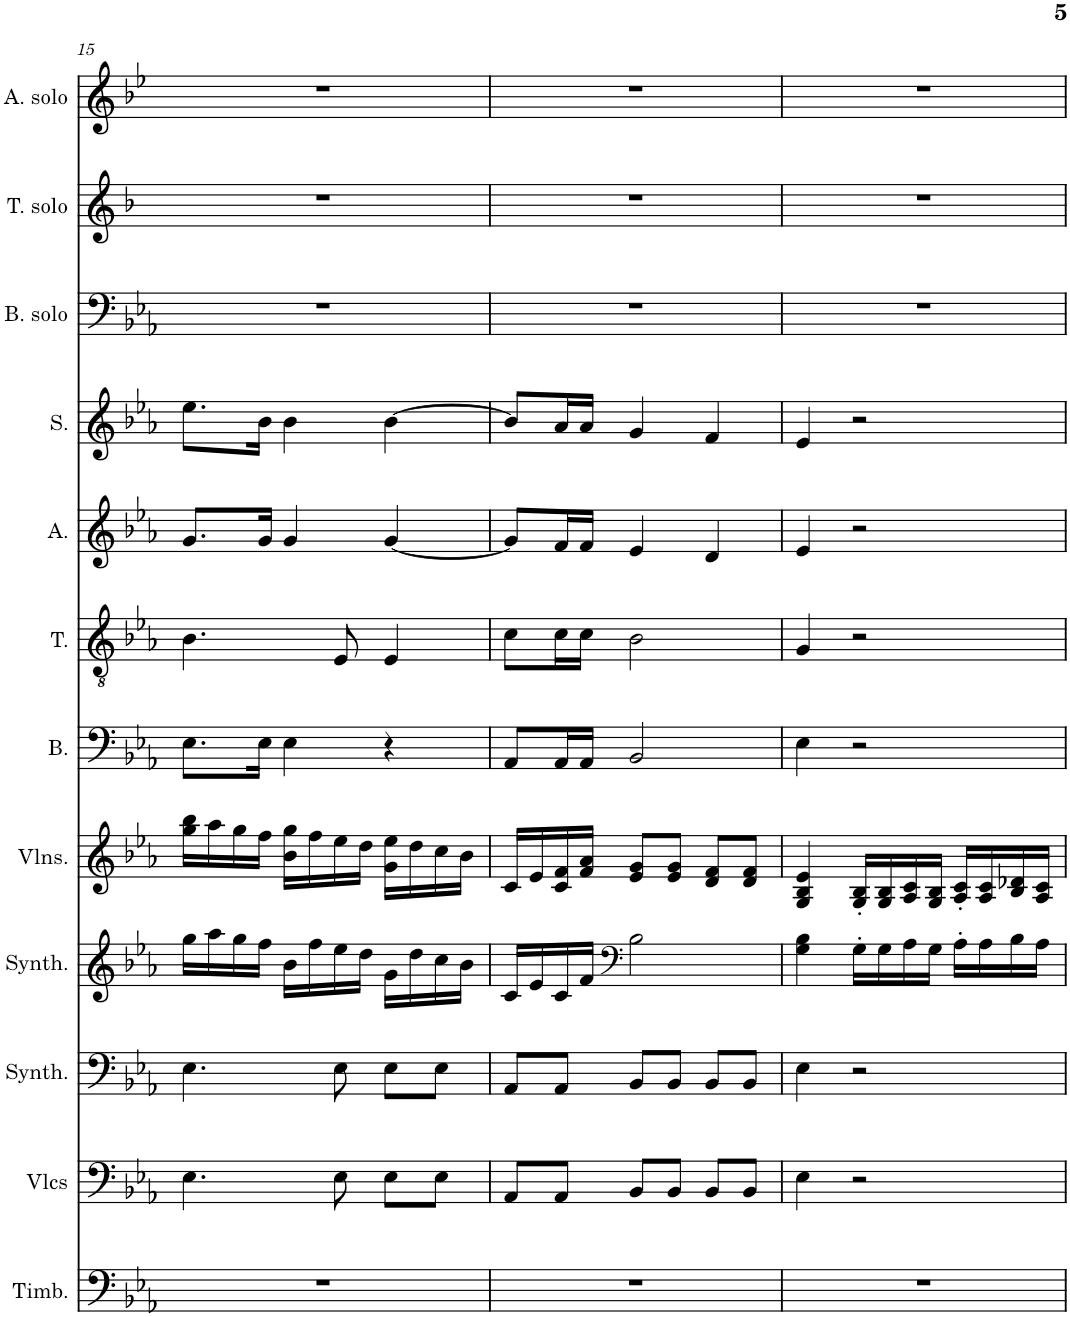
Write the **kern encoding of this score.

**kern	**kern	**kern	**kern	**kern	**kern	**kern	**kern	**kern	**kern	**kern	**kern
*part12	*part11	*part10	*part9	*part8	*part7	*part6	*part5	*part4	*part3	*part2	*part1
*staff12	*staff11	*staff10	*staff9	*staff8	*staff7	*staff6	*staff5	*staff4	*staff3	*staff2	*staff1
*I"Timbales, Staff-1	*I"Violoncelles, D'Bass/Strings, etc	*I"Synthétiseur d'instruments à cordes, Synth strings, etc	*I"Synthétiseur d'instruments à cordes, Synth strings 2	*I"Violons, 1st violins	*I"Basse	*I"Ténor	*I"Alto	*I"Soprano	*I"Basse Solo	*I"Tenor Solo	*I"Alto Solo
*I'Timb.	*I'Vlcs	*I'Synth.	*I'Synth.	*I'Vlns.	*I'B.	*I'T.	*I'A.	*I'S.	*I'B. solo	*I'T. solo	*I'A. solo
!!LO:PB:g=z
*clefF4	*clefF4	*clefF4	*clefG2	*clefG2	*clefF4	*clefGv2	*clefG2	*clefG2	*clefF4	*clefG2	*clefG2
*	*	*	*	*	*	*	*	*	*	*Trd8c14	*Trd4c7
*k[b-e-a-]	*k[b-e-a-]	*k[b-e-a-]	*k[b-e-a-]	*k[b-e-a-]	*k[b-e-a-]	*k[b-e-a-]	*k[b-e-a-]	*k[b-e-a-]	*k[b-e-a-]	*k[b-]	*k[b-e-]
*M3/4	*M3/4	*M3/4	*M3/4	*M3/4	*M3/4	*M3/4	*M3/4	*M3/4	*M3/4	*M3/4	*M3/4
=15	=15	=15	=15	=15	=15	=15	=15	=15	=15	=15	=15
2.r	4.E-\	4.E-\	16gg\LL	16gg\ 16bb-\LL	8.E-\L	4.B-\	8.g/L	8.ee-\L	2.r	2.r	2.r
.	.	.	16aa-\	16aa-\	.	.	.	.	.	.	.
.	.	.	16gg\	16gg\	.	.	.	.	.	.	.
.	.	.	16ff\JJ	16ff\JJ	16E-\Jk	.	16g/Jk	16b-\Jk	.	.	.
.	.	.	16b-\LL	16b-\ 16gg\LL	4E-\	.	4g/	4b-\	.	.	.
.	.	.	16ff\	16ff\	.	.	.	.	.	.	.
.	8E-\	8E-\	16ee-\	16ee-\	.	8E-/	.	.	.	.	.
.	.	.	16dd\JJ	16dd\JJ	.	.	.	.	.	.	.
.	8E-\L	8E-\L	16g\LL	16g\ 16ee-\LL	4r	4E-/	[4g/	[4b-\	.	.	.
.	.	.	16dd\	16dd\	.	.	.	.	.	.	.
.	8E-\J	8E-\J	16cc\	16cc\	.	.	.	.	.	.	.
.	.	.	16b-\JJ	16b-\JJ	.	.	.	.	.	.	.
=16	=16	=16	=16	=16	=16	=16	=16	=16	=16	=16	=16
2.r	8AA-/L	8AA-/L	16c/LL	16c/LL	8AA-/L	8c\L	8g/L]	8b-/L]	2.r	2.r	2.r
.	.	.	16e-/	16e-/	.	.	.	.	.	.	.
.	8AA-/J	8AA-/J	16c/	16c/ 16f/	16AA-/L	16c\L	16f/L	16a-/L	.	.	.
.	.	.	16f/JJ	16f/ 16a-/JJ	16AA-/JJ	16c\JJ	16f/JJ	16a-/JJ	.	.	.
*	*	*	*clefF4	*	*	*	*	*	*	*	*
.	8BB-/L	8BB-/L	2B-\	8e-/ 8g/L	2BB-/	2B-\	4e-/	4g/	.	.	.
.	8BB-/J	8BB-/J	.	8e-/ 8g/J	.	.	.	.	.	.	.
.	8BB-/L	8BB-/L	.	8d/ 8f/L	.	.	4d/	4f/	.	.	.
.	8BB-/J	8BB-/J	.	8d/ 8f/J	.	.	.	.	.	.	.
=17	=17	=17	=17	=17	=17	=17	=17	=17	=17	=17	=17
2.r	4E-\	4E-\	4G\ 4B-\	4G/ 4B-/ 4e-/	4E-\	4G/	4e-/	4e-/	2.r	2.r	2.r
.	2r	2r	16G'\LL	16G/' 16B-/'LL	2r	2r	2r	2r	.	.	.
.	.	.	16G\	16G/ 16B-/	.	.	.	.	.	.	.
.	.	.	16A-\	16A-/ 16c/	.	.	.	.	.	.	.
.	.	.	16G\JJ	16G/ 16B-/JJ	.	.	.	.	.	.	.
.	.	.	16A-'\LL	16A-/' 16c/'LL	.	.	.	.	.	.	.
.	.	.	16A-\	16A-/ 16c/	.	.	.	.	.	.	.
.	.	.	16B-\	16B-/ 16d-X/	.	.	.	.	.	.	.
.	.	.	16A-\JJ	16A-/ 16c/JJ	.	.	.	.	.	.	.
=	=	=	=	=	=	=	=	=	=	=	=
*-	*-	*-	*-	*-	*-	*-	*-	*-	*-	*-	*-
